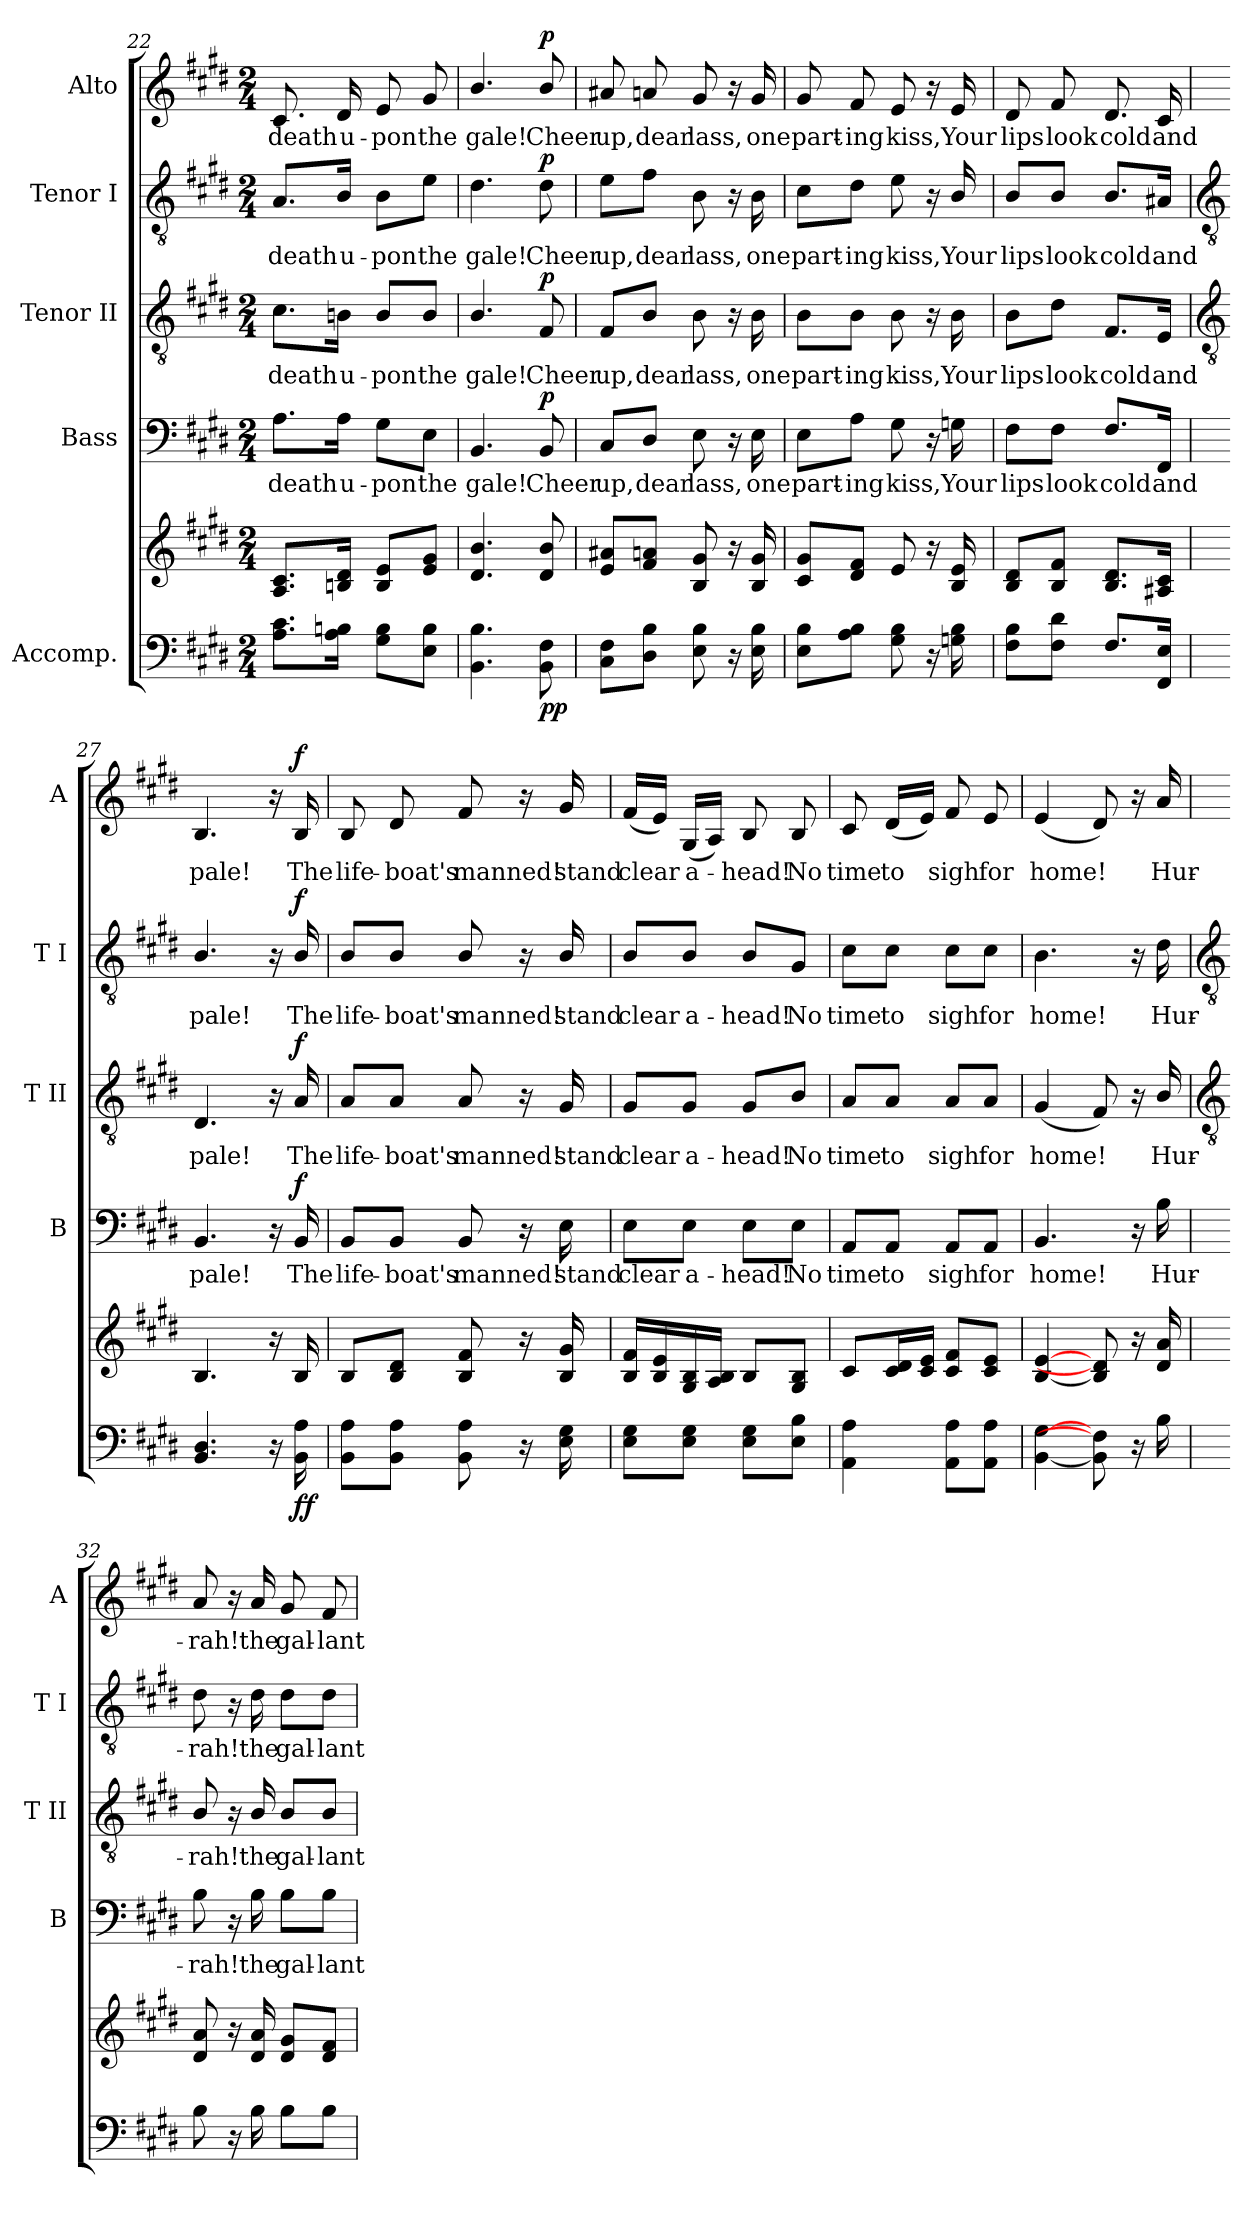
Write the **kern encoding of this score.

**kern	**kern	**dynam	**kern	**text	**dynam	**kern	**text	**dynam	**kern	**text	**dynam	**kern	**text	**dynam
*part5	*part5	*part5	*part4	*part4	*part4	*part3	*part3	*part3	*part2	*part2	*part2	*part1	*part1	*part1
*staff6	*staff5	*staff5/6	*staff4	*staff4	*staff4	*staff3	*staff3	*staff3	*staff2	*staff2	*staff2	*staff1	*staff1	*staff1
*I"Accomp.	*	*	*I"Bass	*	*	*I"Tenor II	*	*	*I"Tenor I	*	*	*I"Alto	*	*
*	*	*	*I'B	*	*	*I'T II	*	*	*I'T I	*	*	*I'A	*	*
!!LO:LB:g=z
*clefF4	*clefG2	*	*clefF4	*	*	*clefGv2	*	*	*clefGv2	*	*	*clefG2	*	*
*k[f#c#g#d#]	*k[f#c#g#d#]	*	*k[f#c#g#d#]	*	*	*k[f#c#g#d#]	*	*	*k[f#c#g#d#]	*	*	*k[f#c#g#d#]	*	*
*E:	*E:	*	*E:	*	*	*E:	*	*	*E:	*	*	*E:	*	*
*M2/4	*M2/4	*	*M2/4	*	*	*M2/4	*	*	*M2/4	*	*	*M2/4	*	*
=22	=22	=22	=22	=22	=22	=22	=22	=22	=22	=22	=22	=22	=22	=22
!	!	!	!	!LO:LY:b	!	!	!LO:LY:b	!	!	!LO:LY:b	!	!	!LO:LY:b	!
8.A 8.c#L	8.A 8.c#L	.	8.A\L	death	.	8.c#\L	death	.	8.A/L	death	.	8.c#	death	.
!	!	!	!	!LO:LY:b	!	!	!LO:LY:b	!	!	!LO:LY:b	!	!	!LO:LY:b	!
16A 16BnJ	16Bn 16d#J	.	16A\Jk	u-	.	16Bn\Jk	u-	.	16B/Jk	u-	.	16d#	u-	.
!	!	!	!	!LO:LY:b	!	!	!LO:LY:b	!	!	!LO:LY:b	!	!	!LO:LY:b	!
8G# 8BL	8B 8eL	.	8G#\L	-pon	.	8B/L	-pon	.	8B\L	-pon	.	8e	-pon	.
!	!	!	!	!LO:LY:b	!	!	!LO:LY:b	!	!	!LO:LY:b	!	!	!LO:LY:b	!
8E 8BJ	8e 8g#J	.	8E\J	the	.	8B/J	the	.	8e\J	the	.	8g#	the	.
=23	=23	=23	=23	=23	=23	=23	=23	=23	=23	=23	=23	=23	=23	=23
!	!	!	!	!LO:LY:b	!	!	!LO:LY:b	!	!	!LO:LY:b	!	!	!LO:LY:b	!
4.BB 4.B	4.d# 4.b	.	4.BB	gale!	.	4.B/	gale!	.	4.d#	gale!	.	4.b/	gale!	.
!	!	!LO:DY:b=2	!	!LO:LY:b	!	!	!LO:LY:b	!	!	!LO:LY:b	!	!	!LO:LY:b	!
!	!	!LO:DY:n=1:b	!	!	!LO:DY:b	!	!	!LO:DY:b	!	!	!LO:DY:b	!	!	!LO:DY:b
8BB 8F#	8d# 8b	p p	8BB	Cheer	p	8F#	Cheer	p	8d#	Cheer	p	8b/	Cheer	p
=24	=24	=24	=24	=24	=24	=24	=24	=24	=24	=24	=24	=24	=24	=24
!	!	!	!	!LO:LY:b	!	!	!LO:LY:b	!	!	!LO:LY:b	!	!	!LO:LY:b	!
8C# 8F#L	8e 8a#XL	.	8C#/L	up,	.	8F#/L	up,	.	8e\L	up,	.	8a#X	up,	.
!	!	!	!	!LO:LY:b	!	!	!LO:LY:b	!	!	!LO:LY:b	!	!	!LO:LY:b	!
8D# 8BJ	8f# 8anJ	.	8D#/J	dear	.	8B/J	dear	.	8f#\J	dear	.	8an	dear	.
!	!	!	!	!LO:LY:b	!	!	!LO:LY:b	!	!	!LO:LY:b	!	!	!LO:LY:b	!
8E 8B	8B 8g#	.	8E	lass,	.	8B	lass,	.	8B	lass,	.	8g#	lass,	.
16r	16r	.	16r	.	.	16r	.	.	16r	.	.	16r	.	.
!	!	!	!	!LO:LY:b	!	!	!LO:LY:b	!	!	!LO:LY:b	!	!	!LO:LY:b	!
16E 16B	16B 16g#	.	16E	one	.	16B	one	.	16B	one	.	16g#	one	.
=25	=25	=25	=25	=25	=25	=25	=25	=25	=25	=25	=25	=25	=25	=25
!	!	!	!	!LO:LY:b	!	!	!LO:LY:b	!	!	!LO:LY:b	!	!	!LO:LY:b	!
8E 8BL	8c# 8g#L	.	8E\L	part-	.	8B\L	part-	.	8c#\L	part-	.	8g#	part-	.
!	!	!	!	!LO:LY:b	!	!	!LO:LY:b	!	!	!LO:LY:b	!	!	!LO:LY:b	!
8A 8BJ	8d# 8f#J	.	8A\J	-ing	.	8B\J	-ing	.	8d#\J	-ing	.	8f#	-ing	.
!	!	!	!	!LO:LY:b	!	!	!LO:LY:b	!	!	!LO:LY:b	!	!	!LO:LY:b	!
8G# 8B	8e	.	8G#	kiss,	.	8B	kiss,	.	8e	kiss,	.	8e	kiss,	.
16r	16r	.	16r	.	.	16r	.	.	16r	.	.	16r	.	.
!	!	!	!	!LO:LY:b	!	!	!LO:LY:b	!	!	!LO:LY:b	!	!	!LO:LY:b	!
16Gn 16B	16B 16e	.	16Gn	Your	.	16B	Your	.	16B/	Your	.	16e	Your	.
=26	=26	=26	=26	=26	=26	=26	=26	=26	=26	=26	=26	=26	=26	=26
!	!	!	!	!LO:LY:b	!	!	!LO:LY:b	!	!	!LO:LY:b	!	!	!LO:LY:b	!
8F# 8BL	8B 8d#L	.	8F#\L	lips	.	8B\L	lips	.	8B/L	lips	.	8d#	lips	.
!	!	!	!	!LO:LY:b	!	!	!LO:LY:b	!	!	!LO:LY:b	!	!	!LO:LY:b	!
8F# 8d#J	8B 8f#J	.	8F#\J	look	.	8d#\J	look	.	8B/J	look	.	8f#	look	.
!	!	!	!	!LO:LY:b	!	!	!LO:LY:b	!	!	!LO:LY:b	!	!	!LO:LY:b	!
8.F#L	8.B 8.d#L	.	8.F#/L	cold	.	8.F#/L	cold	.	8.B/L	cold	.	8.d#	cold	.
!	!	!	!	!LO:LY:b	!	!	!LO:LY:b	!	!	!LO:LY:b	!	!	!LO:LY:b	!
16FF# 16EJ	16A#X 16c#J	.	16FF#/Jk	and	.	16E/Jk	and	.	16A#X/Jk	and	.	16c#	and	.
!!LO:LB:g=z
=27	=27	=27	=27	=27	=27	=27	=27	=27	=27	=27	=27	=27	=27	=27
*	*	*	*	*	*	*clefGv2	*	*	*clefGv2	*	*	*	*	*
!	!	!	!	!LO:LY:b	!	!	!LO:LY:b	!	!	!LO:LY:b	!	!	!LO:LY:b	!
4.BB 4.D#	4.B	.	4.BB	pale!	.	4.D#	pale!	.	4.B/	pale!	.	4.B	pale!	.
16r	16r	.	16r	.	.	16r	.	.	16r	.	.	16r	.	.
!	!	!LO:DY:b=2	!	!LO:LY:b	!	!	!LO:LY:b	!	!	!LO:LY:b	!	!	!LO:LY:b	!
!	!	!LO:DY:n=1:b	!	!	!LO:DY:b	!	!	!LO:DY:b	!	!	!LO:DY:b	!	!	!LO:DY:b
16BB 16A	16B	f f	16BB	The	f	16A	The	f	16B/	The	f	16B	The	f
=28	=28	=28	=28	=28	=28	=28	=28	=28	=28	=28	=28	=28	=28	=28
!	!	!	!	!LO:LY:b	!	!	!LO:LY:b	!	!	!LO:LY:b	!	!	!LO:LY:b	!
8BB 8AL	8BL	.	8BB/L	life-	.	8A/L	life-	.	8B/L	life-	.	8B	life-	.
!	!	!	!	!LO:LY:b	!	!	!LO:LY:b	!	!	!LO:LY:b	!	!	!LO:LY:b	!
8BB 8AJ	8B 8d#J	.	8BB/J	-boat's	.	8A/J	-boat's	.	8B/J	-boat's	.	8d#	-boat's	.
!	!	!	!	!LO:LY:b	!	!	!LO:LY:b	!	!	!LO:LY:b	!	!	!LO:LY:b	!
8BB 8A	8B 8f#	.	8BB	manned!	.	8A	manned!	.	8B/	manned!	.	8f#	manned!	.
16r	16r	.	16r	.	.	16r	.	.	16r	.	.	16r	.	.
!	!	!	!	!LO:LY:b	!	!	!LO:LY:b	!	!	!LO:LY:b	!	!	!LO:LY:b	!
16E 16G#	16B 16g#	.	16E	stand	.	16G#	stand	.	16B/	stand	.	16g#	stand	.
=29	=29	=29	=29	=29	=29	=29	=29	=29	=29	=29	=29	=29	=29	=29
!	!	!	!	!LO:LY:b	!	!	!LO:LY:b	!	!	!LO:LY:b	!	!	!LO:LY:b	!
8E 8G#L	16B 16f#LL	.	8E\L	clear	.	8G#/L	clear	.	8B/L	clear	.	(<16f#LL	clear	.
.	16B 16e	.	.	.	.	.	.	.	.	.	.	16eJJ)	.	.
!	!	!	!	!LO:LY:b	!	!	!LO:LY:b	!	!	!LO:LY:b	!	!	!LO:LY:b	!
8E 8G#J	16G# 16B	.	8E\J	a-	.	8G#/J	a-	.	8B/J	a-	.	(<16G#LL	a-	.
.	16A 16BJJ	.	.	.	.	.	.	.	.	.	.	16AJJ)	.	.
!	!	!	!	!LO:LY:b	!	!	!LO:LY:b	!	!	!LO:LY:b	!	!	!LO:LY:b	!
8E 8G#L	8BL	.	8E\L	-head!	.	8G#/L	-head!	.	8B/L	-head!	.	8B	head!	.
!	!	!	!	!LO:LY:b	!	!	!LO:LY:b	!	!	!LO:LY:b	!	!	!LO:LY:b	!
8E 8BJ	8G# 8BJ	.	8E\J	No	.	8B/J	No	.	8G#/J	No	.	8B	No	.
=30	=30	=30	=30	=30	=30	=30	=30	=30	=30	=30	=30	=30	=30	=30
!	!	!	!	!LO:LY:b	!	!	!LO:LY:b	!	!	!LO:LY:b	!	!	!LO:LY:b	!
4AA 4A	8c#L	.	8AA/L	time	.	8A/L	time	.	8c#\L	time	.	8c#	time	.
!	!	!	!	!LO:LY:b	!	!	!LO:LY:b	!	!	!LO:LY:b	!	!	!LO:LY:b	!
.	16c# 16d#L	.	8AA/J	to	.	8A/J	to	.	8c#\J	to	.	(<16d#LL	to	.
.	16c# 16eJJ	.	.	.	.	.	.	.	.	.	.	16eJJ)	.	.
!	!	!	!	!LO:LY:b	!	!	!LO:LY:b	!	!	!LO:LY:b	!	!	!LO:LY:b	!
8AA 8AL	8c# 8f#L	.	8AA/L	sigh	.	8A/L	sigh	.	8c#\L	sigh	.	8f#	sigh	.
!	!	!	!	!LO:LY:b	!	!	!LO:LY:b	!	!	!LO:LY:b	!	!	!LO:LY:b	!
8AA 8AJ	8c# 8eJ	.	8AA/J	for	.	8A/J	for	.	8c#\J	for	.	8e	for	.
=31	=31	=31	=31	=31	=31	=31	=31	=31	=31	=31	=31	=31	=31	=31
!	!	!	!	!LO:LY:b	!	!	!LO:LY:b	!	!	!LO:LY:b	!	!	!LO:LY:b	!
[4BB [4G#	[4B [4e	.	4.BB	home!	.	(<4G#/	home!	.	4.B	home!	.	(<4e	home!	.
8BB] 8F#]	8B] 8d#]	.	.	.	.	8F#/)	.	.	.	.	.	8d#)	.	.
16r	16r	.	16r	.	.	16r	.	.	16r	.	.	16r	.	.
!	!	!	!	!LO:LY:b	!	!	!LO:LY:b	!	!	!LO:LY:b	!	!	!LO:LY:b	!
16B	16d# 16a	.	16B	Hur-	.	16B/	Hur-	.	16d#	Hur-	.	16a	Hur-	.
!!LO:LB:g=z
=32	=32	=32	=32	=32	=32	=32	=32	=32	=32	=32	=32	=32	=32	=32
*	*	*	*	*	*	*clefGv2	*	*	*clefGv2	*	*	*	*	*
!	!	!	!	!LO:LY:b	!	!	!LO:LY:b	!	!	!LO:LY:b	!	!	!LO:LY:b	!
8B	8d# 8a	.	8B	-rah!	.	8B/	-rah!	.	8d#	-rah!	.	8a	-rah!	.
16r	16r	.	16r	.	.	16r	.	.	16r	.	.	16r	.	.
!	!	!	!	!LO:LY:b	!	!	!LO:LY:b	!	!	!LO:LY:b	!	!	!LO:LY:b	!
16B	16d# 16a	.	16B	the	.	16B/	the	.	16d#	the	.	16a	the	.
!	!	!	!	!LO:LY:b	!	!	!LO:LY:b	!	!	!LO:LY:b	!	!	!LO:LY:b	!
8BL	8d# 8g#L	.	8B\L	gal-	.	8B/L	gal-	.	8d#\L	gal-	.	8g#	gal-	.
!	!	!	!	!LO:LY:b	!	!	!LO:LY:b	!	!	!LO:LY:b	!	!	!LO:LY:b	!
8BJ	8d# 8f#J	.	8B\J	-lant	.	8B/J	-lant	.	8d#\J	-lant	.	8f#	-lant	.
=	=	=	=	=	=	=	=	=	=	=	=	=	=	=
*-	*-	*-	*-	*-	*-	*-	*-	*-	*-	*-	*-	*-	*-	*-
